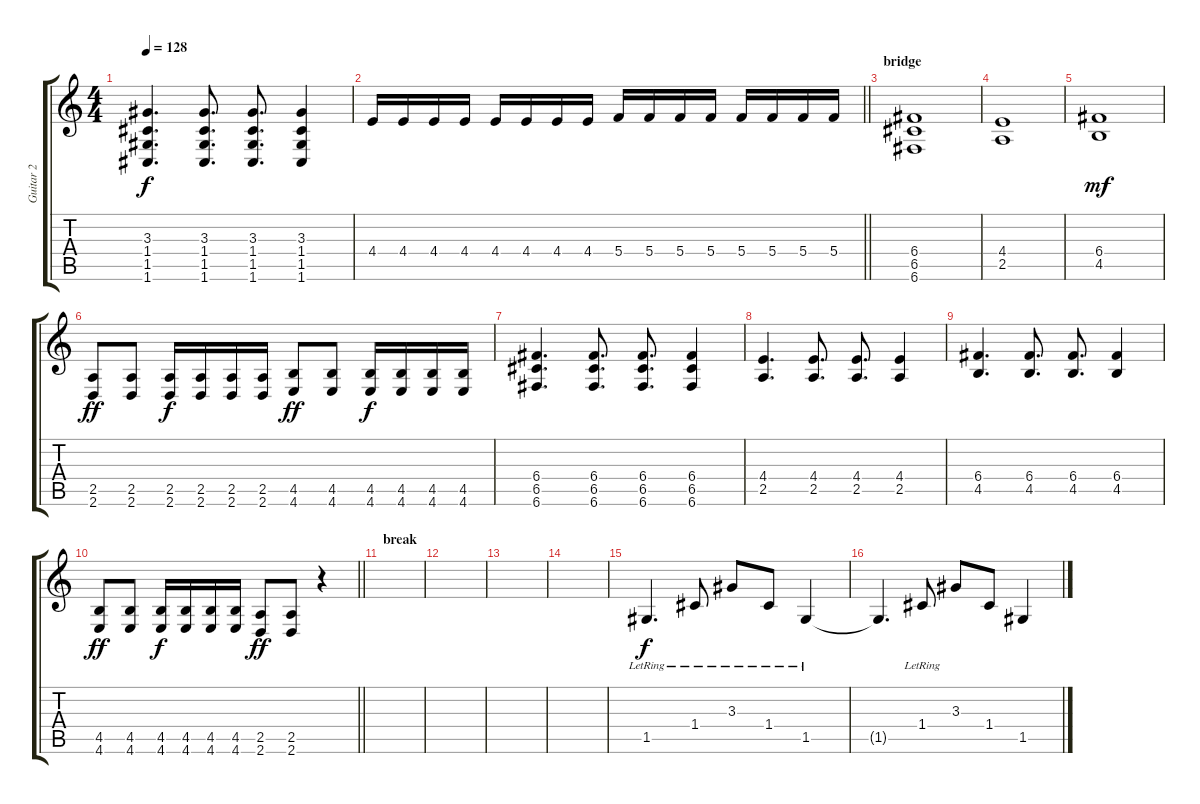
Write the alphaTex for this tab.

\track ("Guitar 2" "Guitar 2") {instrument distortionguitar}
\staff {score tabs}
\tuning (D4 A3 F3 C3 G2 C2) {hide}
\ts (4 4)
\tempo 128
\clef g2
\ks c
(3.3 1.4 1.5 1.6).4{d dy f} (3.3 1.4 1.5 1.6).8{d} (3.3 1.4 1.5 1.6).8{d} (3.3 1.4 1.5 1.6).4 |
\barLineRight lightlight
4.4.16 4.4.16 4.4.16 4.4.16 4.4.16 4.4.16 4.4.16 4.4.16 5.4.16 5.4.16 5.4.16 5.4.16 5.4.16 5.4.16 5.4.16 5.4.16 |
\section ("" "bridge")
(6.4 6.5 6.6).1 |
(4.4 2.5).1 |
(6.4 4.5).1{dy mf} |
(2.5 2.6).8{dy ff} (2.5 2.6).8 (2.5 2.6).16{dy f} (2.5 2.6).16 (2.5 2.6).16 (2.5 2.6).16 (4.5 4.6).8{dy ff} (4.5 4.6).8 (4.5 4.6).16{dy f} (4.5 4.6).16 (4.5 4.6).16 (4.5 4.6).16 |
(6.4 6.5 6.6).4{d} (6.4 6.5 6.6).8{d} (6.4 6.5 6.6).8{d} (6.4 6.5 6.6).4 |
(4.4 2.5).4{d} (4.4 2.5).8{d} (4.4 2.5).8{d} (4.4 2.5).4 |
(6.4 4.5).4{d} (6.4 4.5).8{d} (6.4 4.5).8{d} (6.4 4.5).4 |
\barLineRight lightlight
(4.5 4.6).8{dy ff} (4.5 4.6).8 (4.5 4.6).16{dy f} (4.5 4.6).16 (4.5 4.6).16 (4.5 4.6).16 (2.5 2.6).8{dy ff} (2.5 2.6).8 r.4 |
\section ("" "break")
|
|
|
|
1.5{lr}.4{d dy f instrument distortionguitar} 1.4{lr}.8 3.3{lr}.8 1.4{lr}.8 1.5{lr}.4 |
1.5{t}.4{d} 1.4{lr}.8 3.3.8 1.4.8 1.5.4
